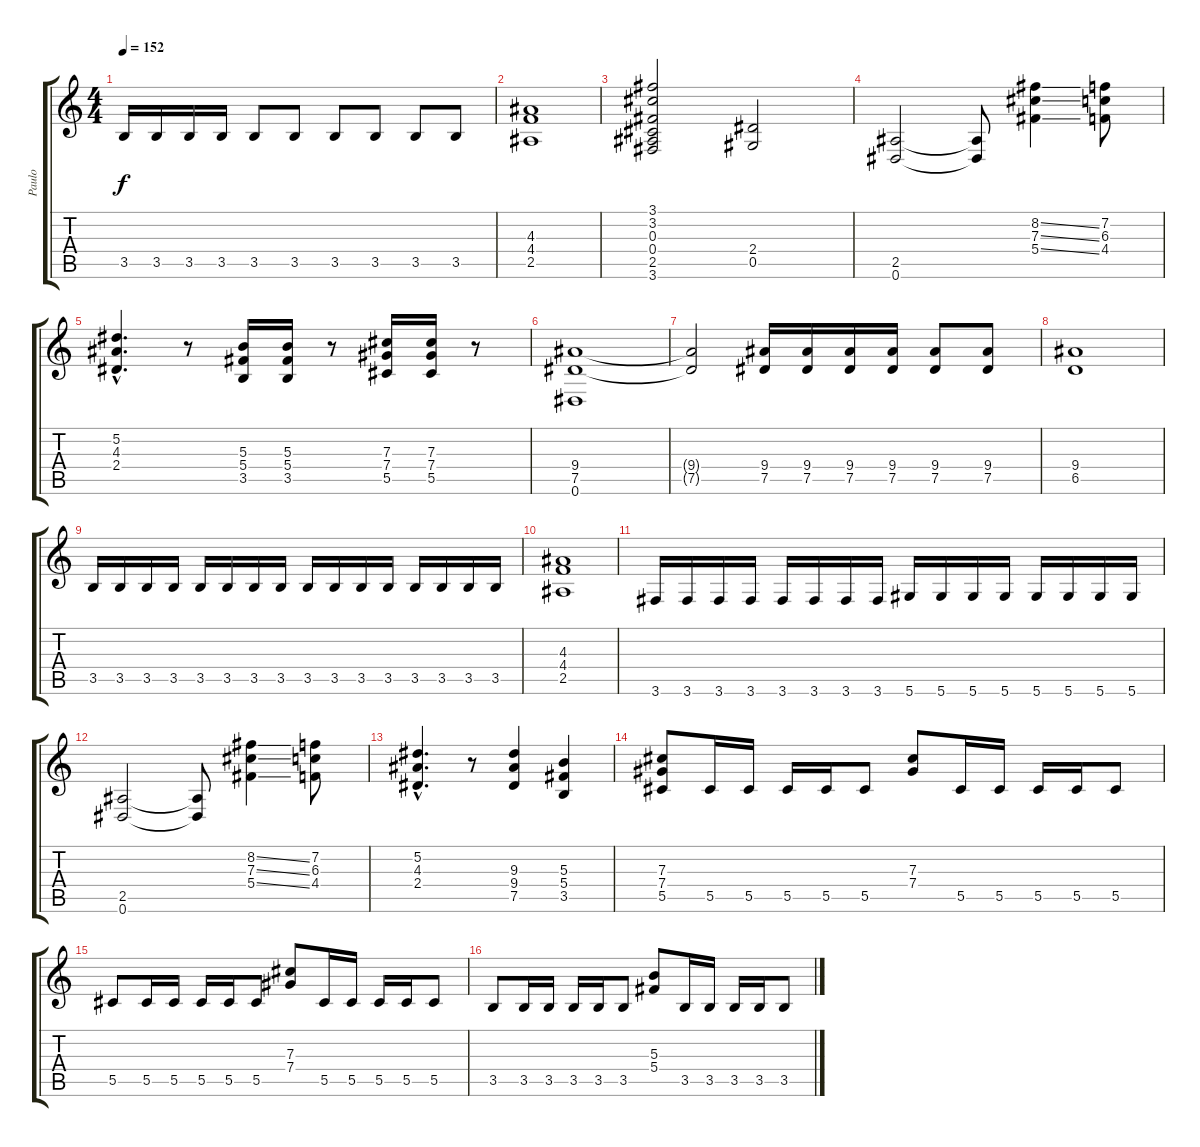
\track ("Paulo" "Paulo") {instrument distortionguitar}
\staff {score tabs}
\tuning (Eb4 Bb3 Gb3 Db3 Ab2 Eb2) {hide}
\ts (4 4)
\tempo 152
\clef g2
\ks c
3.5.16{dy f} 3.5.16 3.5.16 3.5.16 3.5.8 3.5.8 3.5.8 3.5.8 3.5.8 3.5.8 |
(4.3 4.4 2.5).1 |
(3.1 3.2 0.3 0.4 2.5 3.6).2 (2.4 0.5).2 |
(2.5 0.6).2 (2.5{t} 0.6{t}).8 (8.2{ss} 7.3{ss} 5.4{ss}).4 (7.2 6.3 4.4).8 |
(5.2{hac} 4.3{hac} 2.4{hac}).4{d} r.8 (5.3 5.4 3.5).16 (5.3 5.4 3.5).16 r.8 (7.3 7.4 5.5).16 (7.3 7.4 5.5).16 r.8 |
(9.4 7.5 0.6).1 |
(9.4{t} 7.5{t}).2 (9.4 7.5).16 (9.4 7.5).16 (9.4 7.5).16 (9.4 7.5).16 (9.4 7.5).8 (9.4 7.5).8 |
(9.4 6.5).1 |
3.5.16 3.5.16 3.5.16 3.5.16 3.5.16 3.5.16 3.5.16 3.5.16 3.5.16 3.5.16 3.5.16 3.5.16 3.5.16 3.5.16 3.5.16 3.5.16 |
(4.3 4.4 2.5).1 |
3.6.16 3.6.16 3.6.16 3.6.16 3.6.16 3.6.16 3.6.16 3.6.16 5.6.16 5.6.16 5.6.16 5.6.16 5.6.16 5.6.16 5.6.16 5.6.16 |
(2.5 0.6).2 (2.5{t} 0.6{t}).8 (8.2{ss} 7.3{ss} 5.4{ss}).4 (7.2 6.3 4.4).8 |
(5.2{hac} 4.3{hac} 2.4{hac}).4{d} r.8 (9.3 9.4 7.5).4 (5.3 5.4 3.5).4 |
(7.3 7.4 5.5).8 5.5.16 5.5.16 5.5.16 5.5.16 5.5.8 (7.3 7.4).8 5.5.16 5.5.16 5.5.16 5.5.16 5.5.8 |
5.5.8 5.5.16 5.5.16 5.5.16 5.5.16 5.5.8 (7.3 7.4).8 5.5.16 5.5.16 5.5.16 5.5.16 5.5.8 |
3.5.8 3.5.16 3.5.16 3.5.16 3.5.16 3.5.8 (5.3 5.4).8 3.5.16 3.5.16 3.5.16 3.5.16 3.5.8
